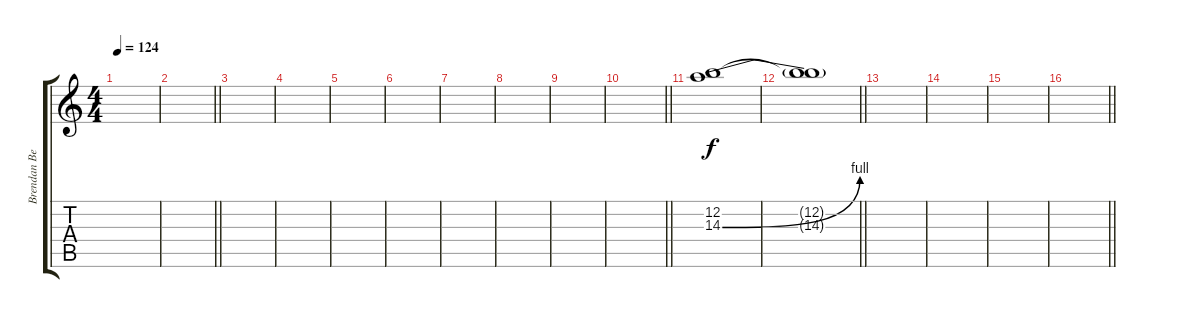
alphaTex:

\track ("Brendan Benson (Echo Guitar)" "Brendan Be") {instrument distortionguitar}
\staff {score tabs}
\tuning (E4 B3 G3 D3 A2 E2) {hide}
\ts (4 4)
\tempo 124
\clef g2
\ks c
|
\barLineRight lightlight
|
|
|
|
|
|
|
|
\barLineRight lightlight
|
(12.2 14.3{be (bend 0 0 60 4)}).1 |
\barLineRight lightlight
(12.2{t} 14.3{t}).1 |
|
|
|
\barLineRight lightlight
